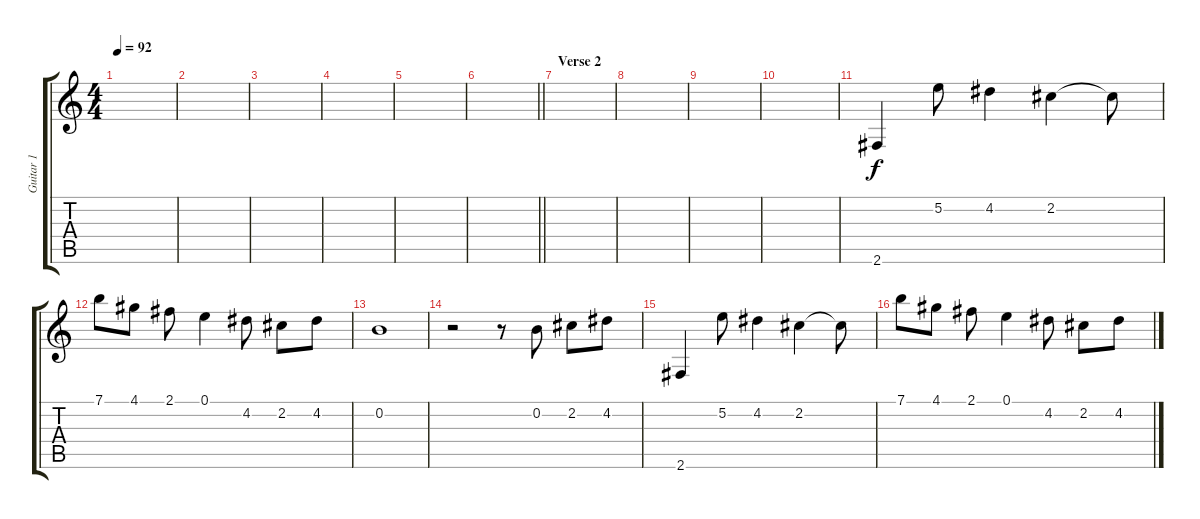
\track ("Guitar 1" "Guitar 1") {instrument overdrivenguitar}
\staff {score tabs}
\tuning (E4 B3 G3 D3 A2 E2) {hide}
\ts (4 4)
\tempo 92
\clef g2
\ks c
|
|
|
|
|
\barLineRight lightlight
|
\section ("" "Verse 2")
|
|
|
|
2.6.4{volume 13 instrument acousticguitarsteel} 5.2.8 4.2.4 2.2.4 2.2{t}.8 |
7.1.8 4.1.8 2.1.8 0.1.4 4.2.8 2.2.8 4.2.8 |
0.2.1 |
r.2 r.8 0.2.8 2.2.8 4.2.8 |
2.6.4{volume 13 instrument acousticguitarsteel} 5.2.8 4.2.4 2.2.4 2.2{t}.8 |
7.1.8 4.1.8 2.1.8 0.1.4 4.2.8 2.2.8 4.2.8
